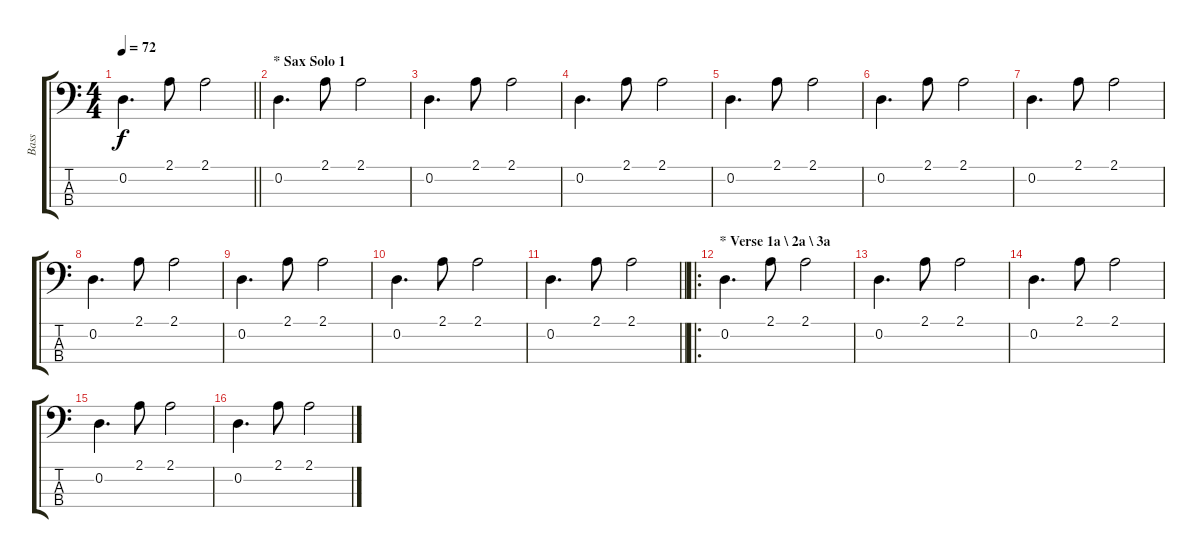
\track ("Bass" "Bass") {instrument electricbassfinger}
\staff {score tabs}
\tuning (G2 D2 A1 E1) {hide}
\ts (4 4)
\tempo 72
\clef f4
\barLineRight lightlight
\ks c
0.2.4{d dy f} 2.1.8 2.1.2 |
\section ("" "* Sax Solo 1")
0.2.4{d} 2.1.8 2.1.2 |
0.2.4{d} 2.1.8 2.1.2 |
0.2.4{d} 2.1.8 2.1.2 |
0.2.4{d} 2.1.8 2.1.2 |
0.2.4{d} 2.1.8 2.1.2 |
0.2.4{d} 2.1.8 2.1.2 |
0.2.4{d} 2.1.8 2.1.2 |
0.2.4{d} 2.1.8 2.1.2 |
0.2.4{d} 2.1.8 2.1.2 |
\barLineRight lightlight
0.2.4{d} 2.1.8 2.1.2 |
\ro
\section ("" "* Verse 1a \\ 2a \\ 3a")
0.2.4{d} 2.1.8 2.1.2 |
0.2.4{d} 2.1.8 2.1.2 |
0.2.4{d} 2.1.8 2.1.2 |
0.2.4{d} 2.1.8 2.1.2 |
0.2.4{d} 2.1.8 2.1.2
